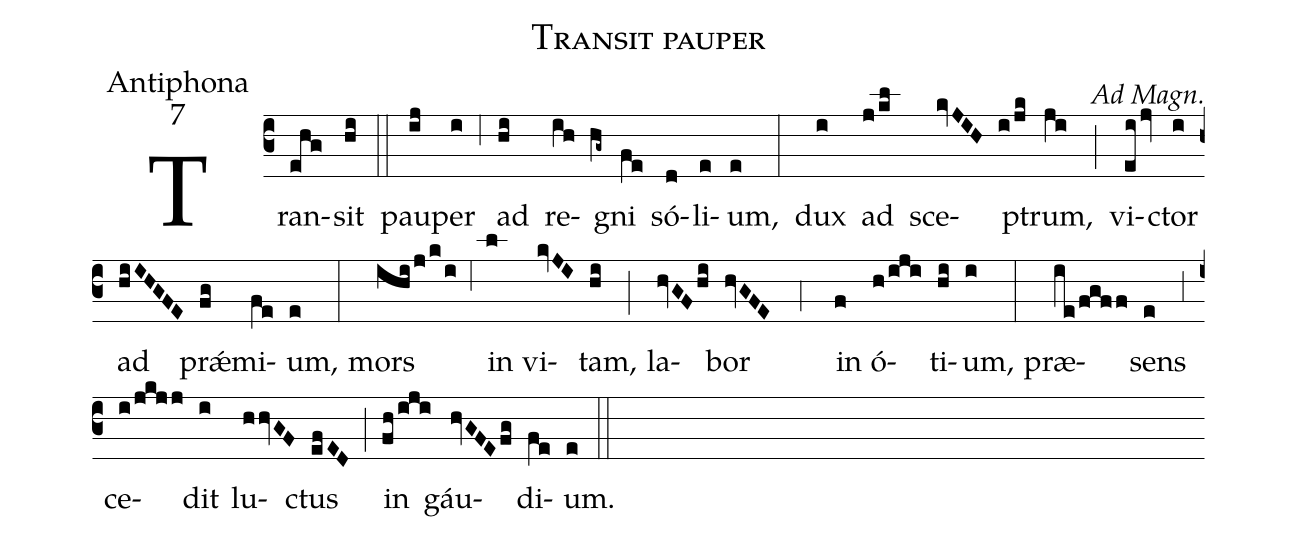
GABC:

name:Transit pauper;
office-part:Antiphona;
mode:7;
commentary:Ad Magn.;
%%
(c3)Tran(ehg)sit(hi) (::) pau(ij)per(i) (,6) ad(hi) re(ih hg~)gni(fe) só(d)li(e)um,(e) (:) dux(i) ad(j/kl) sce(kvJIH i/jk)ptrum,(ji) (;) vi(eijv)ctor(i) ad(hi/IHGFE) pr<sp>'ae</sp>(fg)mi(fe)um,(e) (:) mors(ihi/j/k/i) (,6) in(l) vi(kvJI)tam,(hi) (;) la(hvGF/hi)bor(hvGFE ,4) in(f) ó(h/iji)ti(hi)um,(i) (:) præ(ie/fgf/f)sens(e) (,3) ce(i/jkj/j)dit(i) lu(h/hvGF)ctus(ef/ED) (;) in(fh/iji) gáu(hvGFE/fg)di(fe)um.(e) (::)
